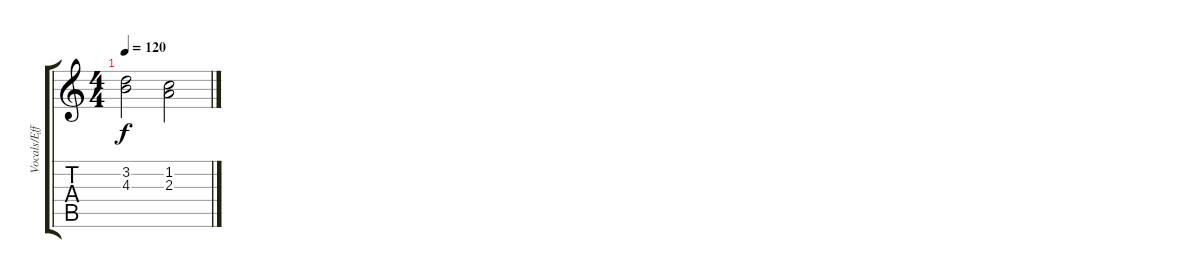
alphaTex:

\track ("Vocals/Effects" "Vocals/Eff") {instrument distortionguitar}
\staff {score tabs}
\tuning (E4 B3 G3 D3 A2 E2) {hide}
\ts (4 4)
\tempo 120
\clef g2
\ks c
(3.2 4.3).2{dy f} (1.2 2.3).2
